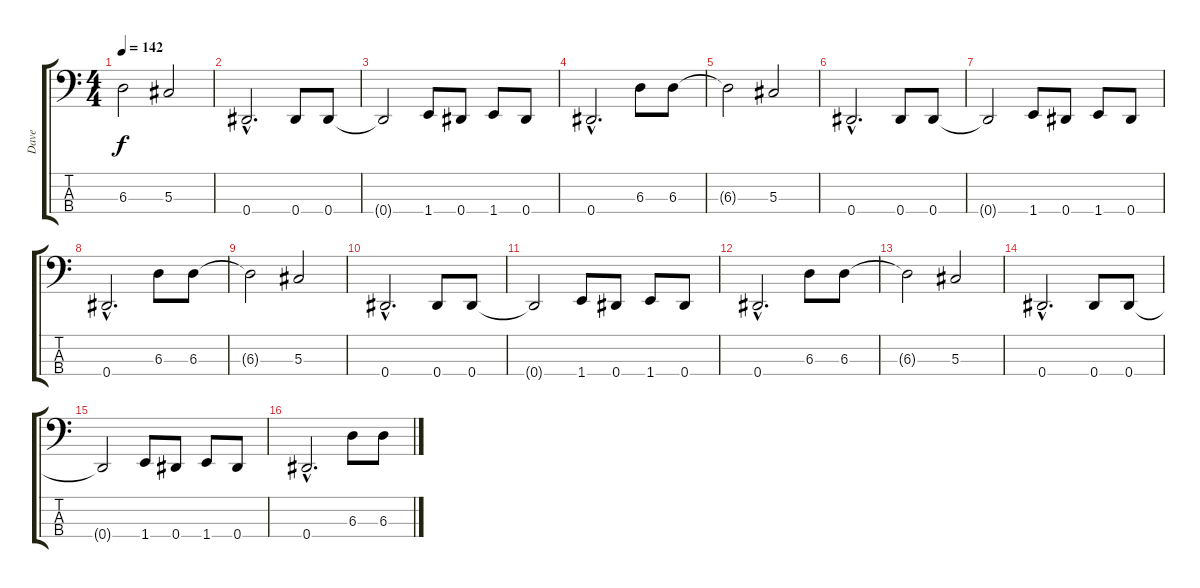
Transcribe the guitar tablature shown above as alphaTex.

\track ("Dave" "Dave") {instrument electricbasspick}
\staff {score tabs}
\tuning (Gb2 Db2 Ab1 Eb1) {hide}
\ts (4 4)
\tempo 142
\clef f4
\ks c
6.3{t}.2{dy f} 5.3.2 |
0.4{hac}.2{d} 0.4.8 0.4.8 |
0.4{t}.2 1.4.8 0.4.8 1.4.8 0.4.8 |
0.4{hac}.2{d} 6.3.8 6.3.8 |
6.3{t}.2 5.3.2 |
0.4{hac}.2{d} 0.4.8 0.4.8 |
0.4{t}.2 1.4.8 0.4.8 1.4.8 0.4.8 |
0.4{hac}.2{d} 6.3.8 6.3.8 |
6.3{t}.2 5.3.2 |
0.4{hac}.2{d} 0.4.8 0.4.8 |
0.4{t}.2 1.4.8 0.4.8 1.4.8 0.4.8 |
0.4{hac}.2{d} 6.3.8 6.3.8 |
6.3{t}.2 5.3.2 |
0.4{hac}.2{d} 0.4.8 0.4.8 |
0.4{t}.2 1.4.8 0.4.8 1.4.8 0.4.8 |
0.4{hac}.2{d} 6.3.8 6.3.8
